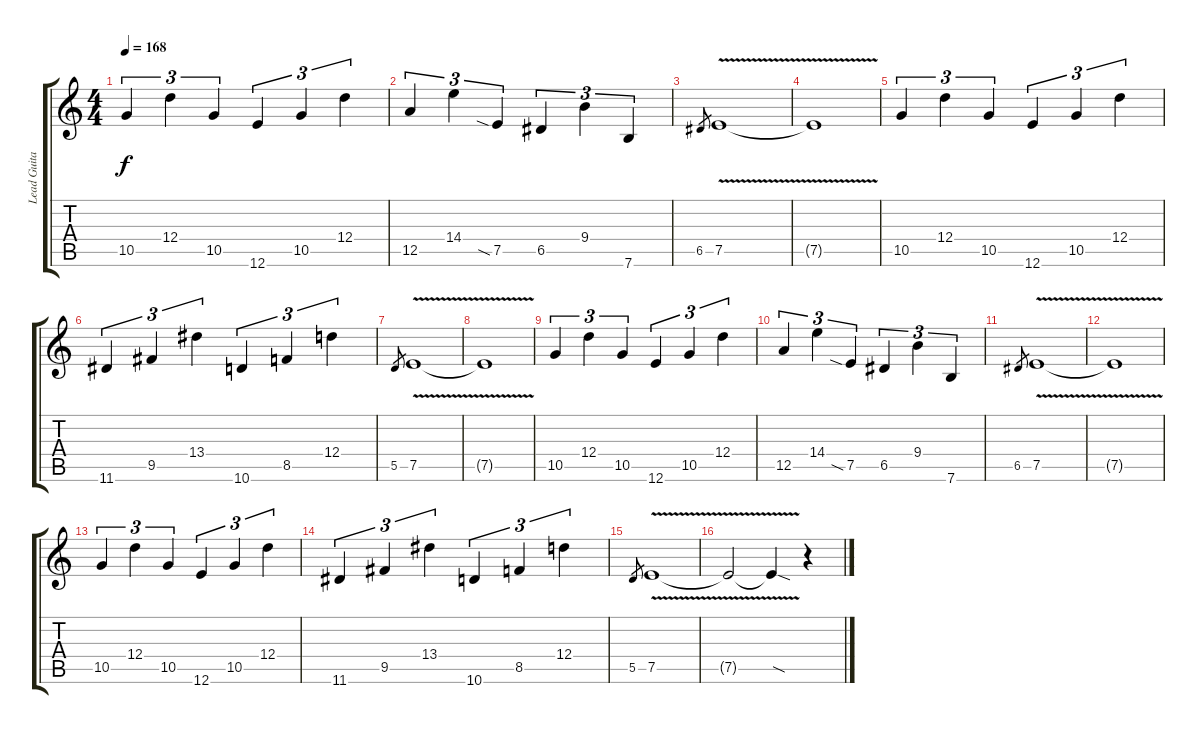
\track ("Lead Guitar" "Lead Guita") {instrument distortionguitar}
\staff {score tabs}
\tuning (E4 B3 G3 D3 A2 E2) {hide}
\ts (4 4)
\tempo 168
\clef g2
\ks c
10.5.4{tu (3 2) dy f} 12.4.4{tu (3 2)} 10.5.4{tu (3 2)} 12.6.4{tu (3 2)} 10.5.4{tu (3 2)} 12.4.4{tu (3 2)} |
12.5.4{tu (3 2)} 14.4.4{tu (3 2)} 7.5{sia}.4{tu (3 2)} 6.5.4{tu (3 2)} 9.4.4{tu (3 2)} 7.6.4{tu (3 2)} |
6.5.8{gr} 7.5{v}.1 |
7.5{v t}.1 |
10.5.4{tu (3 2)} 12.4.4{tu (3 2)} 10.5.4{tu (3 2)} 12.6.4{tu (3 2)} 10.5.4{tu (3 2)} 12.4.4{tu (3 2)} |
11.6.4{tu (3 2)} 9.5.4{tu (3 2)} 13.4.4{tu (3 2)} 10.6.4{tu (3 2)} 8.5.4{tu (3 2)} 12.4.4{tu (3 2)} |
5.5.8{gr} 7.5{v}.1 |
7.5{v t}.1 |
10.5.4{tu (3 2)} 12.4.4{tu (3 2)} 10.5.4{tu (3 2)} 12.6.4{tu (3 2)} 10.5.4{tu (3 2)} 12.4.4{tu (3 2)} |
12.5.4{tu (3 2)} 14.4.4{tu (3 2)} 7.5{sia}.4{tu (3 2)} 6.5.4{tu (3 2)} 9.4.4{tu (3 2)} 7.6.4{tu (3 2)} |
6.5.8{gr} 7.5{v}.1 |
7.5{v t}.1 |
10.5.4{tu (3 2)} 12.4.4{tu (3 2)} 10.5.4{tu (3 2)} 12.6.4{tu (3 2)} 10.5.4{tu (3 2)} 12.4.4{tu (3 2)} |
11.6.4{tu (3 2)} 9.5.4{tu (3 2)} 13.4.4{tu (3 2)} 10.6.4{tu (3 2)} 8.5.4{tu (3 2)} 12.4.4{tu (3 2)} |
5.5.8{gr} 7.5{v}.1 |
7.5{v t}.2 7.5{v sod t}.4 r.4
